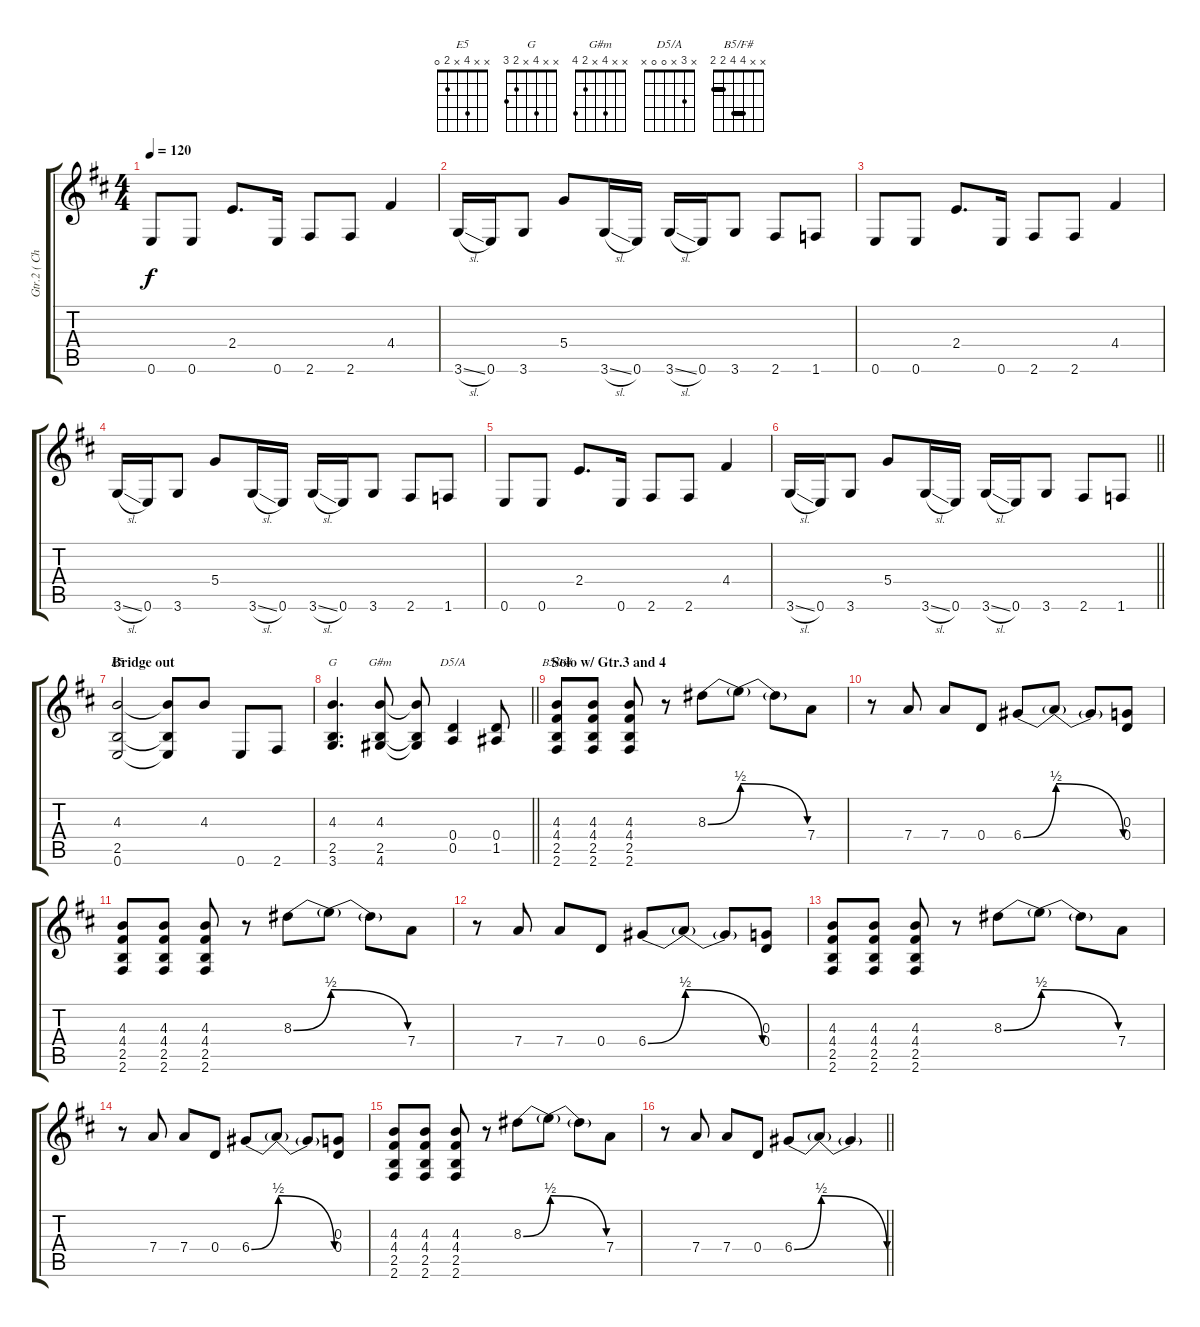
\track ("Gtr.2 ( Chorus )" "Gtr.2 ( Ch") {instrument distortionguitar}
\staff {score tabs}
\tuning (E4 B3 G3 D3 A2 E2) {hide}
\chord ("E5" x x 4 x 2 0)
\chord ("G" x x 4 x 2 3)
\chord ("G#m" x x 4 x 2 4)
\chord ("D5/A" x 3 x 0 0 x)
\chord ("B5/F#" x x 4 4 2 2) {barre (2 4)}
\ts (4 4)
\tempo 120
\clef g2
\ks d
0.6.8{dy f} 0.6.8 2.4.8{d} 0.6.16 2.6.8 2.6.8 4.4.4 |
3.6{sl}.16 0.6.16 3.6.8 5.4.8 3.6{sl}.16 0.6.16 3.6{sl}.16 0.6.16 3.6.8 2.6.8 1.6.8 |
0.6.8 0.6.8 2.4.8{d} 0.6.16 2.6.8 2.6.8 4.4.4 |
3.6{sl}.16 0.6.16 3.6.8 5.4.8 3.6{sl}.16 0.6.16 3.6{sl}.16 0.6.16 3.6.8 2.6.8 1.6.8 |
0.6.8 0.6.8 2.4.8{d} 0.6.16 2.6.8 2.6.8 4.4.4 |
\barLineRight lightlight
3.6{sl}.16 0.6.16 3.6.8 5.4.8 3.6{sl}.16 0.6.16 3.6{sl}.16 0.6.16 3.6.8 2.6.8 1.6.8 |
\section ("" "Bridge out")
(4.3 2.5 0.6).2{ch "E5"} (4.3{t} 2.5{t} 0.6{t}).8 4.3.8 0.6.8 2.6.8 |
\barLineRight lightlight
(4.3 2.5 3.6).4{d ch "G"} (4.3 2.5 4.6).8{ch "G#m"} (4.3{t} 2.5{t} 4.6{t}).8 (0.4 0.5).4{ch "D5/A"} (0.4 1.5).8 |
\section ("" "Solo w/ Gtr.3 and 4")
(4.3 4.4 2.5 2.6).8{ch "B5/F#" volume 8} (4.3 4.4 2.5 2.6).8 (4.3 4.4 2.5 2.6).8 r.8 8.3{be (bend 0 0 60 2)}.8 8.3{be (release 0 2 60 0) t}.8 8.3{t}.8 7.4.8 |
r.8 7.4.8 7.4.8 0.4.8 6.4{be (bend 0 0 60 2)}.8 6.4{be (release 0 2 60 0) t}.8 6.4{t}.8 (0.3 0.4).8 |
(4.3 4.4 2.5 2.6).8 (4.3 4.4 2.5 2.6).8 (4.3 4.4 2.5 2.6).8 r.8 8.3{be (bend 0 0 60 2)}.8 8.3{be (release 0 2 60 0) t}.8 8.3{t}.8 7.4.8 |
r.8 7.4.8 7.4.8 0.4.8 6.4{be (bend 0 0 60 2)}.8 6.4{be (release 0 2 60 0) t}.8 6.4{t}.8 (0.3 0.4).8 |
(4.3 4.4 2.5 2.6).8 (4.3 4.4 2.5 2.6).8 (4.3 4.4 2.5 2.6).8 r.8 8.3{be (bend 0 0 60 2)}.8 8.3{be (release 0 2 60 0) t}.8 8.3{t}.8 7.4.8 |
r.8 7.4.8 7.4.8 0.4.8 6.4{be (bend 0 0 60 2)}.8 6.4{be (release 0 2 60 0) t}.8 6.4{t}.8 (0.3 0.4).8 |
(4.3 4.4 2.5 2.6).8 (4.3 4.4 2.5 2.6).8 (4.3 4.4 2.5 2.6).8 r.8 8.3{be (bend 0 0 60 2)}.8 8.3{be (release 0 2 60 0) t}.8 8.3{t}.8 7.4.8 |
\barLineRight lightlight
r.8 7.4.8 7.4.8 0.4.8 6.4{be (bend 0 0 60 2)}.8 6.4{be (release 0 2 60 0) t}.8 6.4{t}.4
